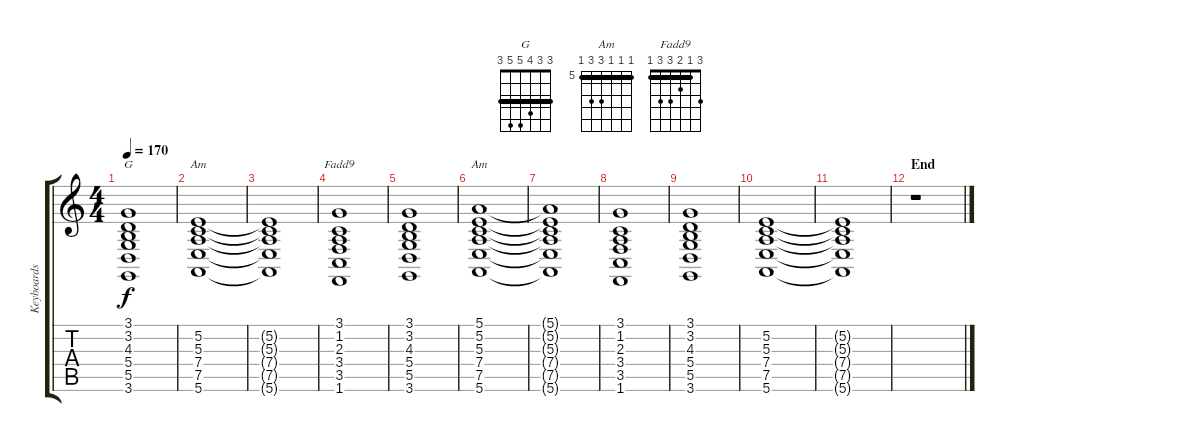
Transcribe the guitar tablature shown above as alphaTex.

\track ("Keyboards" "Keyboards") {instrument stringensemble2}
\staff {score tabs}
\tuning (E4 B3 G3 D3 A2 E2) {hide}
\chord ("G" 3 3 4 5 5 3) {barre 3}
\chord ("Am" x 5 5 7 7 5) {firstfret 5 barre 5}
\chord ("Fadd9" 3 1 2 3 3 1) {barre 1}
\chord ("Am" 5 5 5 7 7 5) {firstfret 5 barre 5}
\ts (4 4)
\tempo 170
\clef g2
\ks c
(3.1 3.2 4.3 5.4 5.5 3.6).1{ch "G" dy f} |
(5.2 5.3 7.4 7.5 5.6).1{ch "Am"} |
(5.2{t} 5.3{t} 7.4{t} 7.5{t} 5.6{t}).1 |
(3.1 1.2 2.3 3.4 3.5 1.6).1{ch "Fadd9"} |
(3.1 3.2 4.3 5.4 5.5 3.6).1 |
(5.1 5.2 5.3 7.4 7.5 5.6).1{ch "Am"} |
(5.1{t} 5.2{t} 5.3{t} 7.4{t} 7.5{t} 5.6{t}).1 |
(3.1 1.2 2.3 3.4 3.5 1.6).1 |
(3.1 3.2 4.3 5.4 5.5 3.6).1 |
(5.2 5.3 7.4 7.5 5.6).1 |
(5.2{t} 5.3{t} 7.4{t} 7.5{t} 5.6{t}).1 |
\section ("" "End")
r.1
